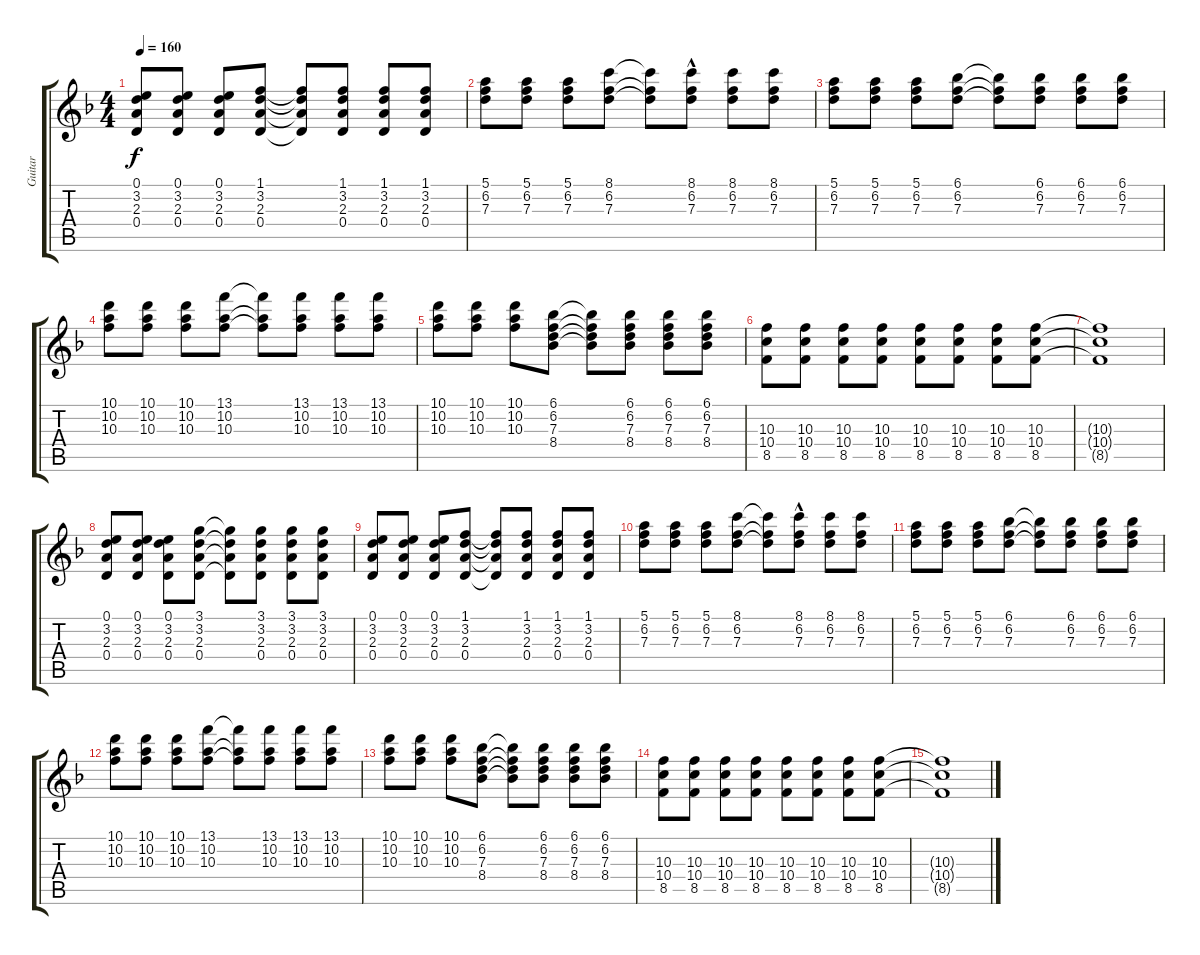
\track ("Guitar" "Guitar") {instrument overdrivenguitar}
\staff {score tabs}
\tuning (E4 B3 G3 D3 A2 E2) {hide}
\ts (4 4)
\tempo 160
\clef g2
\ks dminor
(0.1 3.2 2.3 0.4).8{dy f} (0.1 3.2 2.3 0.4).8 (0.1 3.2 2.3 0.4).8 (1.1 3.2 2.3 0.4).8 (1.1{t} 3.2{t} 2.3{t} 0.4{t}).8 (1.1 3.2 2.3 0.4).8 (1.1 3.2 2.3 0.4).8 (1.1 3.2 2.3 0.4).8 |
(5.1 6.2 7.3).8 (5.1 6.2 7.3).8 (5.1 6.2 7.3).8 (8.1 6.2 7.3).8 (8.1{t} 6.2{t} 7.3{t}).8 (8.1{hac} 6.2 7.3).8 (8.1 6.2 7.3).8 (8.1 6.2 7.3).8 |
(5.1 6.2 7.3).8 (5.1 6.2 7.3).8 (5.1 6.2 7.3).8 (6.1 6.2 7.3).8 (6.1{t} 6.2{t} 7.3{t}).8 (6.1 6.2 7.3).8 (6.1 6.2 7.3).8 (6.1 6.2 7.3).8 |
(10.1 10.2 10.3).8 (10.1 10.2 10.3).8 (10.1 10.2 10.3).8 (13.1 10.2 10.3).8 (13.1{t} 10.2{t} 10.3{t}).8 (13.1 10.2 10.3).8 (13.1 10.2 10.3).8 (13.1 10.2 10.3).8 |
(10.1 10.2 10.3).8 (10.1 10.2 10.3).8 (10.1 10.2 10.3).8 (6.1 6.2 7.3 8.4).8 (6.1{t} 6.2{t} 7.3{t} 8.4{t}).8 (6.1 6.2 7.3 8.4).8 (6.1 6.2 7.3 8.4).8 (6.1 6.2 7.3 8.4).8 |
(10.3 10.4 8.5).8 (10.3 10.4 8.5).8 (10.3 10.4 8.5).8 (10.3 10.4 8.5).8 (10.3 10.4 8.5).8 (10.3 10.4 8.5).8 (10.3 10.4 8.5).8 (10.3 10.4 8.5).8 |
(10.3{t} 10.4{t} 8.5{t}).1 |
(0.1 3.2 2.3 0.4).8 (0.1 3.2 2.3 0.4).8 (0.1 3.2 2.3 0.4).8 (3.1 3.2 2.3 0.4).8 (3.1{t} 3.2{t} 2.3{t} 0.4{t}).8 (3.1 3.2 2.3 0.4).8 (3.1 3.2 2.3 0.4).8 (3.1 3.2 2.3 0.4).8 |
(0.1 3.2 2.3 0.4).8 (0.1 3.2 2.3 0.4).8 (0.1 3.2 2.3 0.4).8 (1.1 3.2 2.3 0.4).8 (1.1{t} 3.2{t} 2.3{t} 0.4{t}).8 (1.1 3.2 2.3 0.4).8 (1.1 3.2 2.3 0.4).8 (1.1 3.2 2.3 0.4).8 |
(5.1 6.2 7.3).8 (5.1 6.2 7.3).8 (5.1 6.2 7.3).8 (8.1 6.2 7.3).8 (8.1{t} 6.2{t} 7.3{t}).8 (8.1{hac} 6.2 7.3).8 (8.1 6.2 7.3).8 (8.1 6.2 7.3).8 |
(5.1 6.2 7.3).8 (5.1 6.2 7.3).8 (5.1 6.2 7.3).8 (6.1 6.2 7.3).8 (6.1{t} 6.2{t} 7.3{t}).8 (6.1 6.2 7.3).8 (6.1 6.2 7.3).8 (6.1 6.2 7.3).8 |
(10.1 10.2 10.3).8 (10.1 10.2 10.3).8 (10.1 10.2 10.3).8 (13.1 10.2 10.3).8 (13.1{t} 10.2{t} 10.3{t}).8 (13.1 10.2 10.3).8 (13.1 10.2 10.3).8 (13.1 10.2 10.3).8 |
(10.1 10.2 10.3).8 (10.1 10.2 10.3).8 (10.1 10.2 10.3).8 (6.1 6.2 7.3 8.4).8 (6.1{t} 6.2{t} 7.3{t} 8.4{t}).8 (6.1 6.2 7.3 8.4).8 (6.1 6.2 7.3 8.4).8 (6.1 6.2 7.3 8.4).8 |
(10.3 10.4 8.5).8 (10.3 10.4 8.5).8 (10.3 10.4 8.5).8 (10.3 10.4 8.5).8 (10.3 10.4 8.5).8 (10.3 10.4 8.5).8 (10.3 10.4 8.5).8 (10.3 10.4 8.5).8 |
(10.3{t} 10.4{t} 8.5{t}).1
